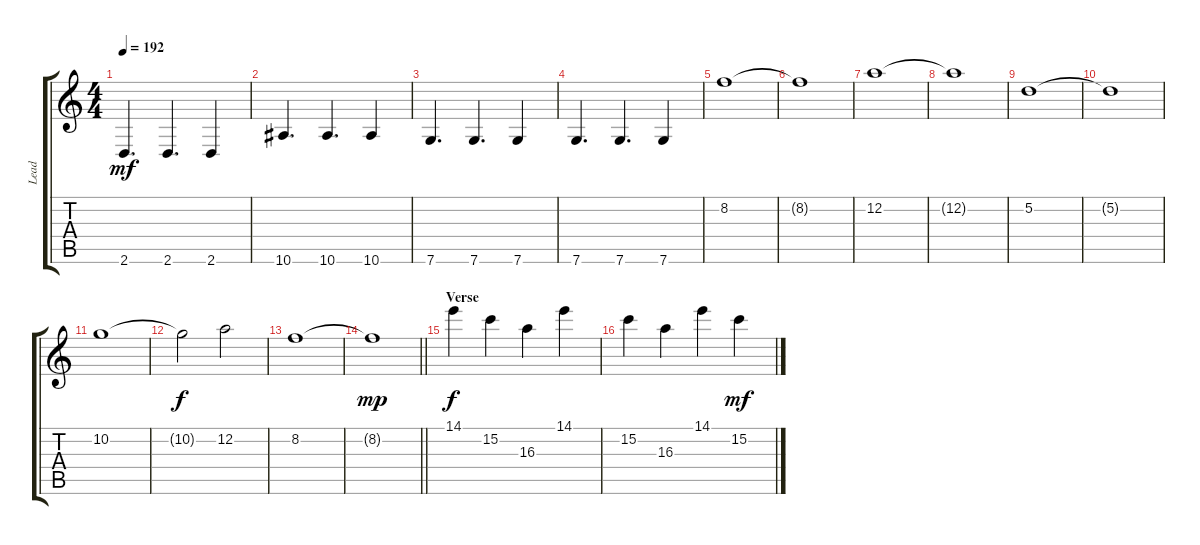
\track ("Lead" "Lead") {instrument distortionguitar}
\staff {score tabs}
\tuning (D4 A3 F3 C3 G2 C2) {hide}
\ts (4 4)
\tempo 192
\clef g2
\ks c
2.6.4{d dy mf} 2.6.4{d} 2.6.4 |
10.6.4{d} 10.6.4{d} 10.6.4 |
7.6.4{d} 7.6.4{d} 7.6.4 |
7.6.4{d} 7.6.4{d} 7.6.4 |
8.2.1 |
8.2{t}.1 |
12.2.1 |
12.2{t}.1 |
5.2.1 |
5.2{t}.1 |
10.2.1 |
10.2{t}.2{dy f} 12.2.2 |
8.2.1 |
\barLineRight lightlight
8.2{t}.1{dy mp} |
\section ("" "Verse")
14.1.4{dy f} 15.2.4 16.3.4 14.1.4 |
15.2.4 16.3.4 14.1.4 15.2.4{dy mf}
